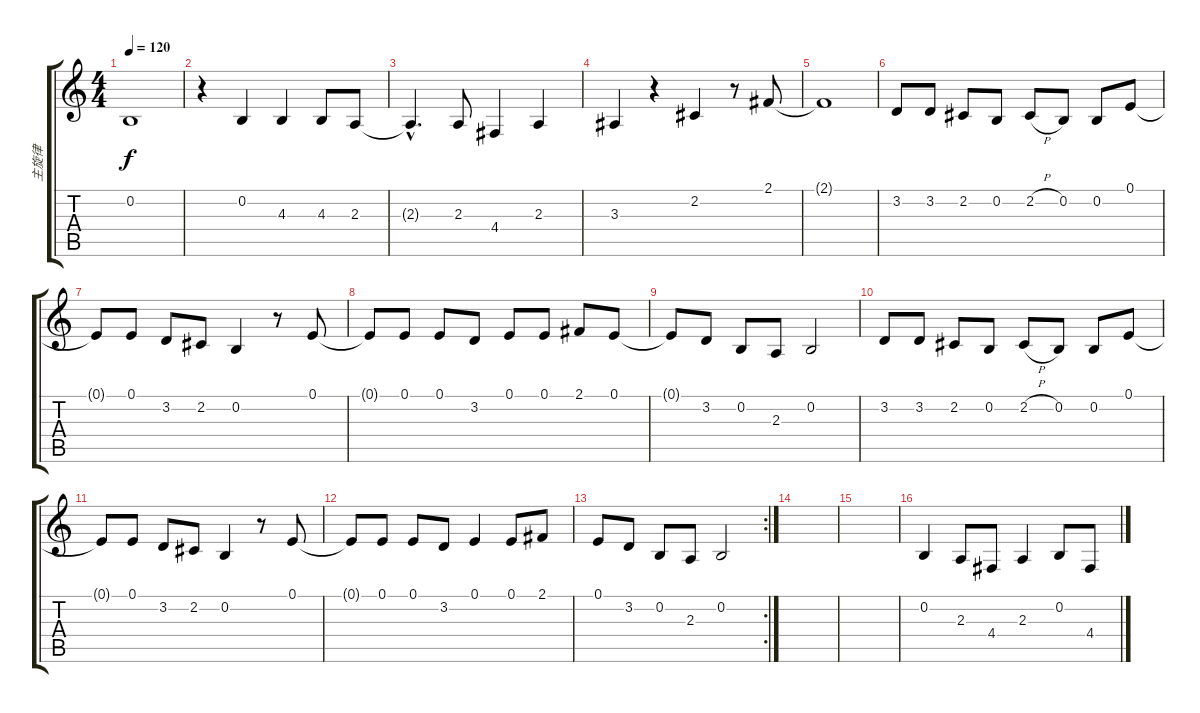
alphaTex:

\track ("主旋律" "主旋律") {instrument tenorsax}
\staff {score tabs}
\tuning (E4 B3 G3 D3 A2 E2) {hide}
\ts (4 4)
\tempo 120
\clef g2
\ks c
0.2{t}.1{dy f} |
r.4 0.2.4 4.3.4 4.3.8 2.3.8 |
2.3{hac t}.4{d} 2.3.8 4.4.4 2.3.4 |
3.3.4 r.4 2.2.4 r.8 2.1.8 |
2.1{t}.1 |
3.2.8 3.2.8 2.2.8 0.2.8 2.2{h}.8 0.2.8 0.2.8 0.1.8 |
0.1{t}.8 0.1.8 3.2.8 2.2.8 0.2.4 r.8 0.1.8 |
0.1{t}.8 0.1.8 0.1.8 3.2.8 0.1.8 0.1.8 2.1.8 0.1.8 |
0.1{t}.8 3.2.8 0.2.8 2.3.8 0.2.2 |
3.2.8 3.2.8 2.2.8 0.2.8 2.2{h}.8 0.2.8 0.2.8 0.1.8 |
0.1{t}.8 0.1.8 3.2.8 2.2.8 0.2.4 r.8 0.1.8 |
0.1{t}.8 0.1.8 0.1.8 3.2.8 0.1.4 0.1.8 2.1.8 |
\rc 2
0.1.8 3.2.8 0.2.8 2.3.8 0.2.2 |
|
|
0.2.4 2.3.8 4.4.8 2.3.4 0.2.8 4.4.8
